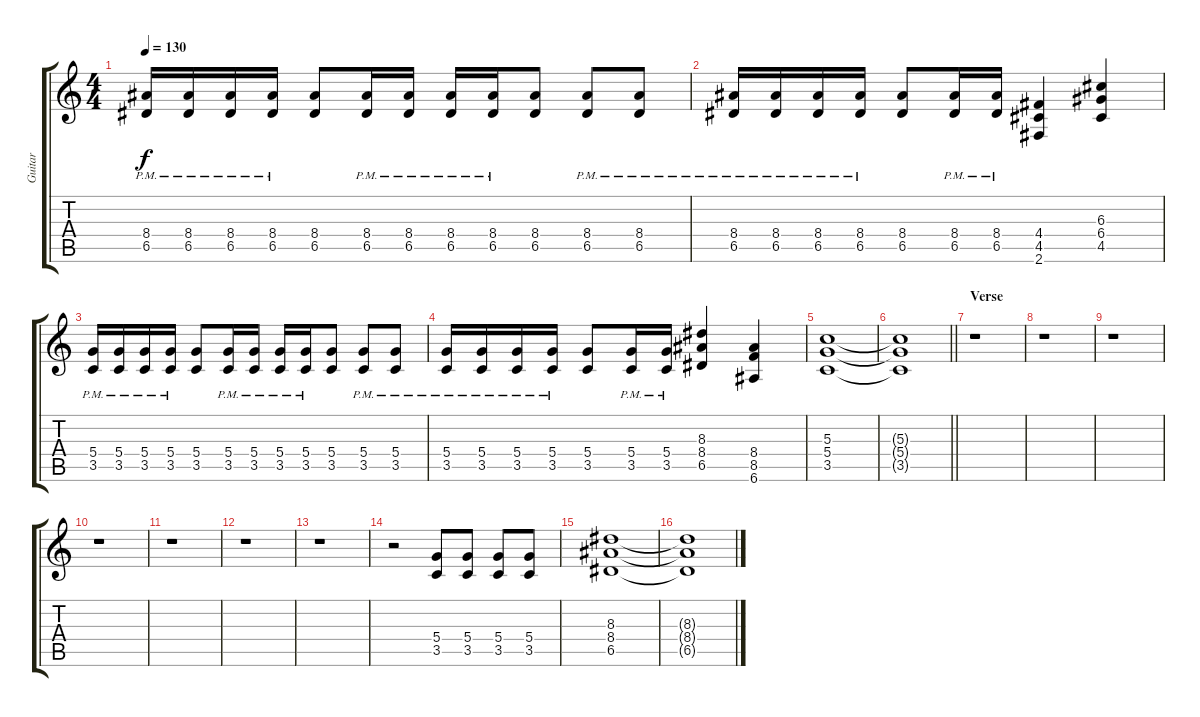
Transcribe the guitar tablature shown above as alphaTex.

\track ("Guitar" "Guitar") {instrument distortionguitar}
\staff {score tabs}
\tuning (E4 B3 G3 D3 A2 E2) {hide}
\ts (4 4)
\tempo 130
\clef g2
\ks c
(8.4{pm} 6.5{pm}).16{dy f} (8.4{pm} 6.5{pm}).16 (8.4{pm} 6.5{pm}).16 (8.4{pm} 6.5{pm}).16 (8.4 6.5).8 (8.4{pm} 6.5{pm}).16 (8.4{pm} 6.5{pm}).16 (8.4{pm} 6.5{pm}).16 (8.4{pm} 6.5{pm}).16 (8.4 6.5).8 (8.4{pm} 6.5{pm}).8 (8.4{pm} 6.5{pm}).8 |
(8.4{pm} 6.5{pm}).16 (8.4{pm} 6.5{pm}).16 (8.4{pm} 6.5{pm}).16 (8.4{pm} 6.5{pm}).16 (8.4 6.5).8 (8.4{pm} 6.5{pm}).16 (8.4{pm} 6.5{pm}).16 (4.4 4.5 2.6).4 (6.3 6.4 4.5).4 |
(5.4{pm} 3.5{pm}).16 (5.4{pm} 3.5{pm}).16 (5.4{pm} 3.5{pm}).16 (5.4{pm} 3.5{pm}).16 (5.4 3.5).8 (5.4{pm} 3.5{pm}).16 (5.4{pm} 3.5{pm}).16 (5.4{pm} 3.5{pm}).16 (5.4{pm} 3.5{pm}).16 (5.4 3.5).8 (5.4{pm} 3.5{pm}).8 (5.4{pm} 3.5{pm}).8 |
(5.4{pm} 3.5{pm}).16 (5.4{pm} 3.5{pm}).16 (5.4{pm} 3.5{pm}).16 (5.4{pm} 3.5{pm}).16 (5.4 3.5).8 (5.4{pm} 3.5{pm}).16 (5.4{pm} 3.5{pm}).16 (8.3 8.4 6.5).4 (8.4 8.5 6.6).4 |
(5.3 5.4 3.5).1 |
\barLineRight lightlight
(5.3{t} 5.4{t} 3.5{t}).1 |
\section ("" "Verse ")
r.1 |
r.1 |
r.1 |
r.1 |
r.1 |
r.1 |
r.1 |
r.2 (5.4 3.5).8 (5.4 3.5).8 (5.4 3.5).8 (5.4 3.5).8 |
(8.3 8.4 6.5).1 |
(8.3{t} 8.4{t} 6.5{t}).1
